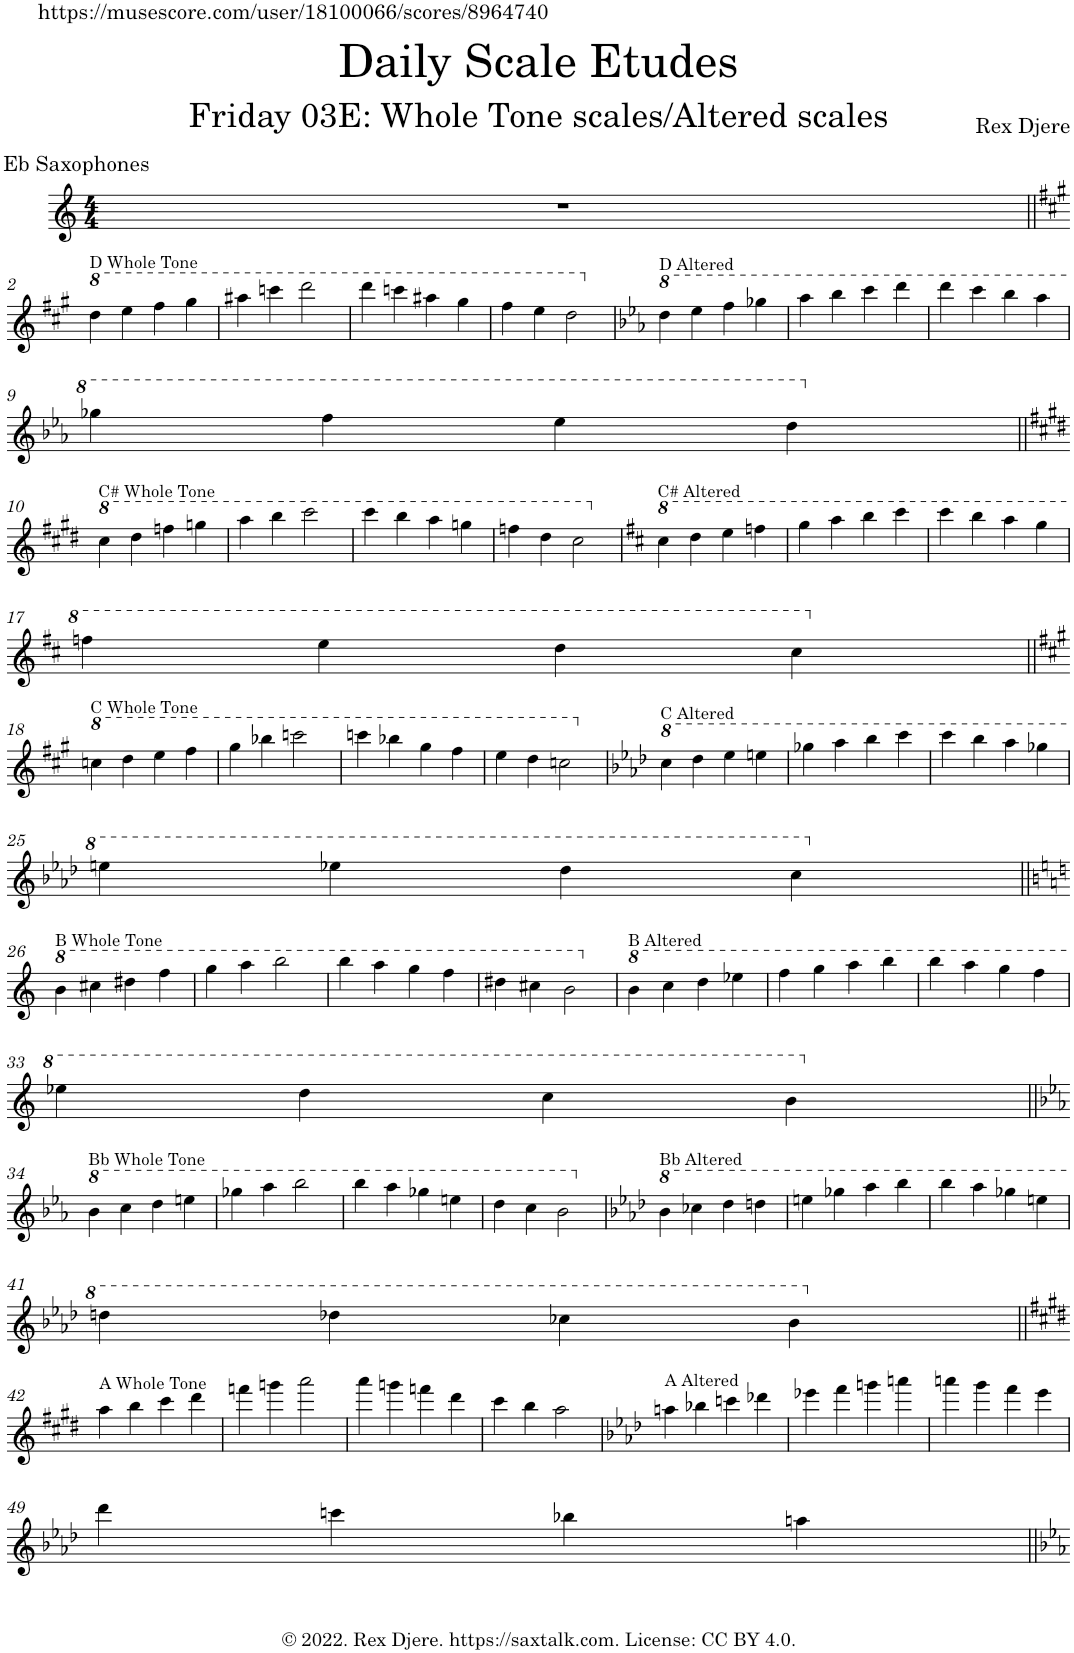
**kern
*part1
*staff1
*I"Alto Saxophone
*I'A. Sax.
*clefG2
*Trd5c9
*k[]
*M4/4
=1
1r
!!LO:LB:g=z
=2||
*k[f#c#g#]
*8va
!LO:TX:a:t=D Whole Tone
4ddd\
4eee\
4fff#\
4ggg#\
=3
4aaa#X\
4ccccn\
2dddd\
=4
4dddd\
4ccccn\
4aaa#X\
4ggg#\
=5
4fff#\
4eee\
2ddd\
=6
*k[b-e-a-]
*X8va
*8va
!LO:TX:a:t=D Altered
4ddd\
4eee-\
4fff\
4ggg-X\
=7
4aaa-\
4bbb-\
4cccc\
4dddd\
=8
4dddd\
4cccc\
4bbb-\
4aaa-\
!!LO:LB:g=z
=9
4ggg-X\
4fff\
4eee-\
4ddd\
!!LO:LB:g=z
=10||
*k[f#c#g#d#]
*X8va
*8va
!LO:TX:a:t=C# Whole Tone
4ccc#\
4ddd#\
4fffn\
4gggn\
=11
4aaa\
4bbb\
2cccc#\
=12
4cccc#\
4bbb\
4aaa\
4gggn\
=13
4fffn\
4ddd#\
2ccc#\
=14
*k[f#c#]
*X8va
*8va
!LO:TX:a:t=C# Altered
4ccc#\
4ddd\
4eee\
4fffn\
=15
4ggg\
4aaa\
4bbb\
4cccc#\
=16
4cccc#\
4bbb\
4aaa\
4ggg\
!!LO:LB:g=z
=17
4fffn\
4eee\
4ddd\
4ccc#\
!!LO:LB:g=z
=18||
*k[f#c#g#]
*X8va
*8va
!LO:TX:a:t=C Whole Tone
4cccn\
4ddd\
4eee\
4fff#\
=19
4ggg#\
4bbb-X\
2ccccn\
=20
4ccccn\
4bbb-X\
4ggg#\
4fff#\
=21
4eee\
4ddd\
2cccn\
=22
*k[b-e-a-d-]
*X8va
*8va
!LO:TX:a:t=C Altered
4ccc\
4ddd-\
4eee-\
4eeen\
=23
4ggg-X\
4aaa-\
4bbb-\
4cccc\
=24
4cccc\
4bbb-\
4aaa-\
4ggg-X\
!!LO:LB:g=z
=25
4eeen\
4eee-X\
4ddd-\
4ccc\
!!LO:LB:g=z
=26||
*k[]
*X8va
*8va
!LO:TX:a:t=B Whole Tone
4bb\
4ccc#X\
4ddd#X\
4fff\
=27
4ggg\
4aaa\
2bbb\
=28
4bbb\
4aaa\
4ggg\
4fff\
=29
4ddd#X\
4ccc#X\
2bb\
=30
*X8va
*8va
!LO:TX:a:t=B Altered
4bb\
4ccc\
4ddd\
4eee-X\
=31
4fff\
4ggg\
4aaa\
4bbb\
=32
4bbb\
4aaa\
4ggg\
4fff\
!!LO:LB:g=z
=33
4eee-X\
4ddd\
4ccc\
4bb\
!!LO:LB:g=z
=34||
*k[b-e-a-]
*X8va
*8va
!LO:TX:a:t=Bb Whole Tone
4bb-\
4ccc\
4ddd\
4eeen\
=35
4ggg-X\
4aaa-\
2bbb-\
=36
4bbb-\
4aaa-\
4ggg-X\
4eeen\
=37
4ddd\
4ccc\
2bb-\
=38
*k[b-e-a-d-]
*X8va
*8va
!LO:TX:a:t=Bb Altered
4bb-\
4ccc-X\
4ddd-\
4dddn\
=39
4eeen\
4ggg-X\
4aaa-\
4bbb-\
=40
4bbb-\
4aaa-\
4ggg-X\
4eeen\
!!LO:LB:g=z
=41
4dddn\
4ddd-X\
4ccc-X\
4bb-\
!!LO:LB:g=z
=42||
*k[f#c#g#d#]
*X8va
!LO:TX:a:t=A Whole Tone
4aa\
4bb\
4ccc#\
4ddd#\
=43
4fffn\
4gggn\
2aaa\
=44
4aaa\
4gggn\
4fffn\
4ddd#\
=45
4ccc#\
4bb\
2aa\
=46
*k[b-e-a-d-]
!LO:TX:a:t=A Altered
4aan\
4bb-X\
4cccn\
4ddd-X\
=47
4eee-X\
4fff\
4gggn\
4aaan\
=48
4aaan\
4ggg\
4fff\
4eee-\
!!LO:LB:g=z
=49
4ddd-\
4cccn\
4bb-X\
4aan\
=||
*-
